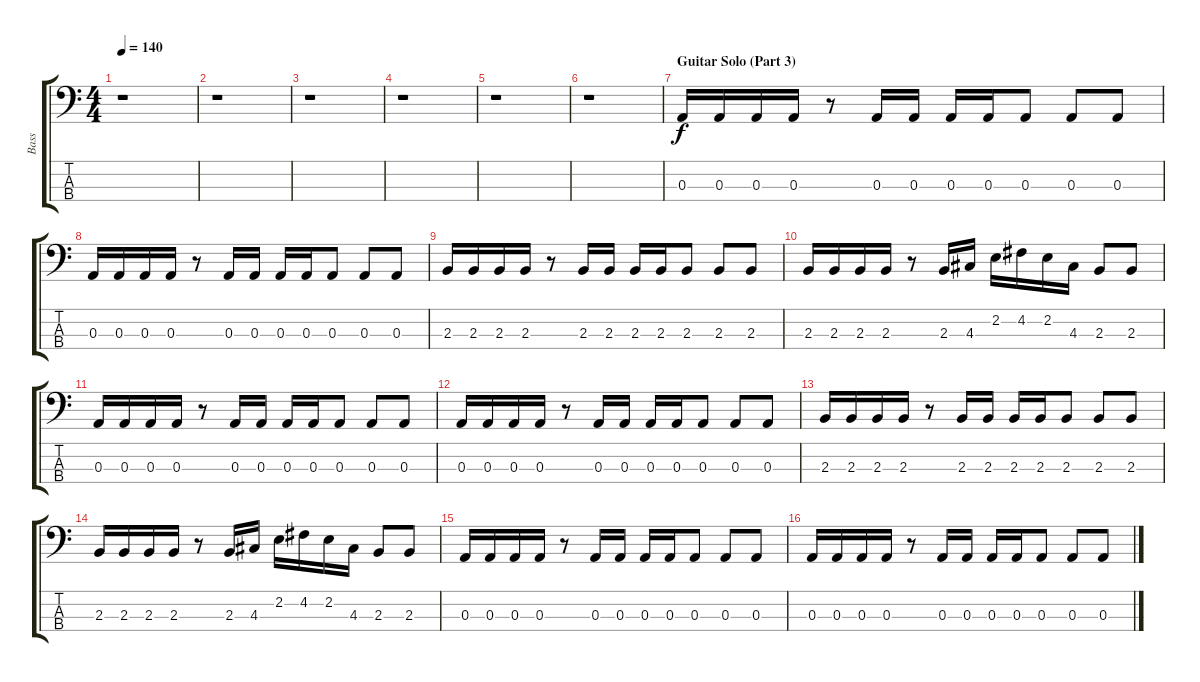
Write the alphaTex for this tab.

\track ("Bass" "Bass") {instrument electricbassfinger}
\staff {score tabs}
\tuning (G2 D2 A1 E1) {hide}
\ts (4 4)
\tempo 140
\clef f4
\ks c
r.1{dy f} |
r.1 |
r.1 |
r.1 |
r.1 |
r.1 |
\section ("" "Guitar Solo (Part 3)")
0.3.16{instrument electricbassfinger} 0.3.16 0.3.16 0.3.16 r.8 0.3.16 0.3.16 0.3.16 0.3.16 0.3.8 0.3.8 0.3.8 |
0.3.16 0.3.16 0.3.16 0.3.16 r.8 0.3.16 0.3.16 0.3.16 0.3.16 0.3.8 0.3.8 0.3.8 |
2.3.16 2.3.16 2.3.16 2.3.16 r.8 2.3.16 2.3.16 2.3.16 2.3.16 2.3.8 2.3.8 2.3.8 |
2.3.16 2.3.16 2.3.16 2.3.16 r.8 2.3.16 4.3.16 2.2.16 4.2.16 2.2.16 4.3.16 2.3.8 2.3.8 |
0.3.16{instrument electricbassfinger} 0.3.16 0.3.16 0.3.16 r.8 0.3.16 0.3.16 0.3.16 0.3.16 0.3.8 0.3.8 0.3.8 |
0.3.16 0.3.16 0.3.16 0.3.16 r.8 0.3.16 0.3.16 0.3.16 0.3.16 0.3.8 0.3.8 0.3.8 |
2.3.16 2.3.16 2.3.16 2.3.16 r.8 2.3.16 2.3.16 2.3.16 2.3.16 2.3.8 2.3.8 2.3.8 |
2.3.16 2.3.16 2.3.16 2.3.16 r.8 2.3.16 4.3.16 2.2.16 4.2.16 2.2.16 4.3.16 2.3.8 2.3.8 |
0.3.16{instrument electricbassfinger} 0.3.16 0.3.16 0.3.16 r.8 0.3.16 0.3.16 0.3.16 0.3.16 0.3.8 0.3.8 0.3.8 |
0.3.16 0.3.16 0.3.16 0.3.16 r.8 0.3.16 0.3.16 0.3.16 0.3.16 0.3.8 0.3.8 0.3.8
